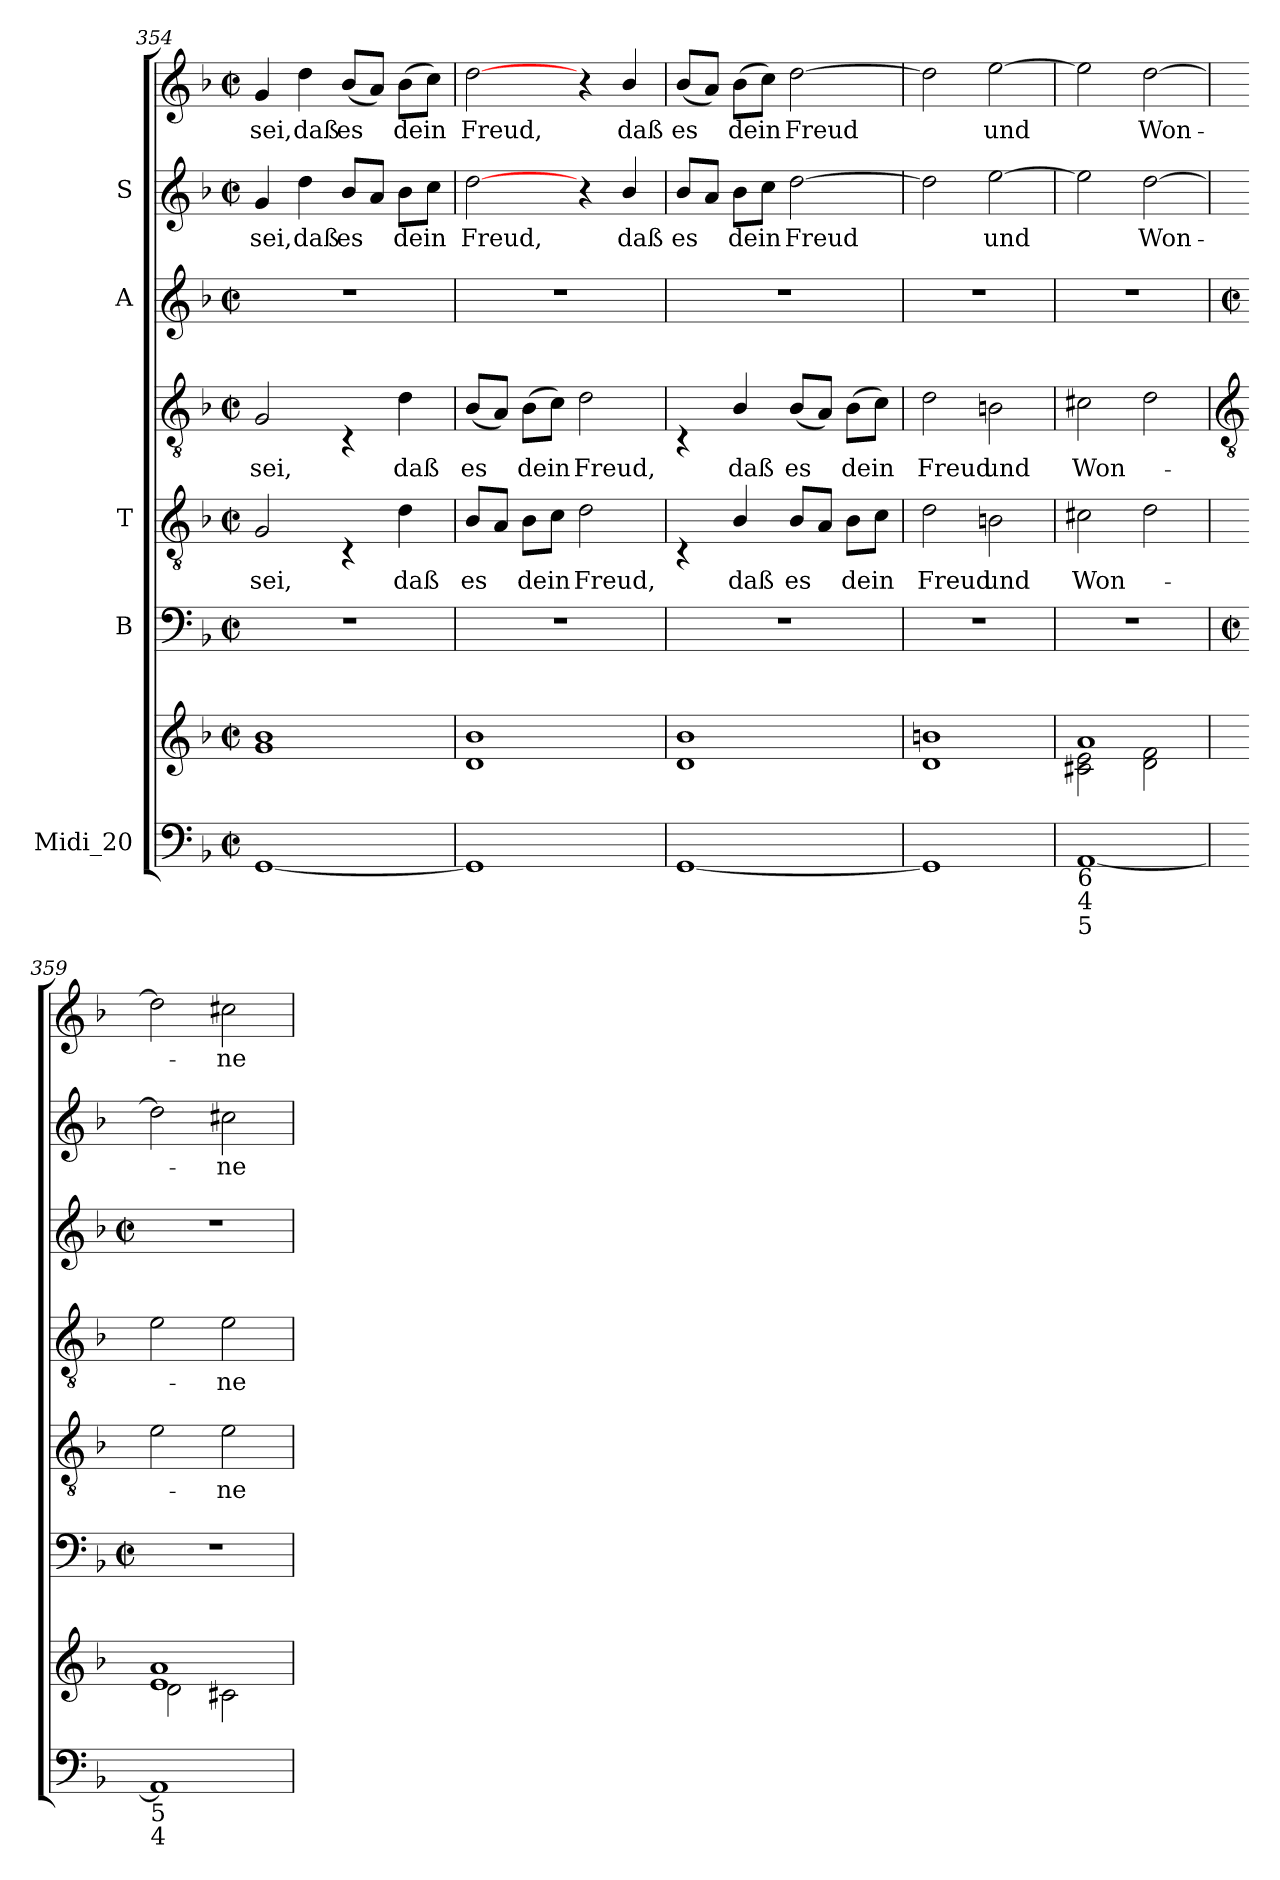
**kern	**kern	**kern	**kern	**text	**kern	**text	**kern	**kern	**text	**kern	**text
*part5	*part5	*part4	*part3	*part3	*part3	*part3	*part2	*part1	*part1	*part1	*part1
*staff8	*staff7	*staff6	*staff5	*staff5	*staff4	*staff4	*staff3	*staff2	*staff2	*staff1	*staff1
*I"Midi_20	*	*I"B	*I"T	*	*	*	*I"A	*I"S	*	*	*
!!LO:LB:g=z
*clefF4	*clefG2	*clefF4	*clefGv2	*	*clefGv2	*	*clefG2	*clefG2	*	*clefG2	*
*k[b-]	*k[b-]	*k[b-]	*k[b-]	*	*k[b-]	*	*k[b-]	*k[b-]	*	*k[b-]	*
*F:	*F:	*F:	*F:	*	*F:	*	*F:	*F:	*	*F:	*
*M2/2	*M2/2	*M2/2	*M2/2	*	*M2/2	*	*M2/2	*M2/2	*	*M2/2	*
*met(c|)	*met(c|)	*met(c|)	*met(c|)	*	*met(c|)	*	*met(c|)	*met(c|)	*	*met(c|)	*
=354	=354	=354	=354	=354	=354	=354	=354	=354	=354	=354	=354
*	*^	*	*	*	*	*	*	*	*	*	*
!	!	!	!	!	!LO:LY:b	!	!LO:LY:b	!	!	!LO:LY:b	!	!LO:LY:b
[1GG	1g 1b-	1ryy	1r	2G	sei,	2G	sei,	1r	4g	sei,	4g	sei,
!	!	!	!	!	!	!	!	!	!	!LO:LY:b	!	!LO:LY:b
.	.	.	.	.	.	.	.	.	4dd	daß	4dd	daß
!	!	!	!	!	!	!	!	!	!	!LO:LY:b	!	!LO:LY:b
.	.	.	.	4rBB	.	4rBB	.	.	8b-L	es	(<8b-L	es
.	.	.	.	.	.	.	.	.	8aJ	.	8aJ)	.
!	!	!	!	!	!LO:LY:b	!	!LO:LY:b	!	!	!LO:LY:b	!	!LO:LY:b
.	.	.	.	4d	daß	4d	daß	.	8b-L	dein	(>8b-L	dein
.	.	.	.	.	.	.	.	.	8ccJ	.	8ccJ)	.
=355	=355	=355	=355	=355	=355	=355	=355	=355	=355	=355	=355	=355
!	!	!	!	!	!LO:LY:b	!	!LO:LY:b	!	!	!LO:LY:b	!	!LO:LY:b
1GG]	1d 1b-	1ryy	1r	8B-L	es	(<8B-L	es	1r	[2dd	Freud,	[2dd	Freud,
.	.	.	.	8AJ	.	8AJ)	.	.	.	.	.	.
!	!	!	!	!	!LO:LY:b	!	!LO:LY:b	!	!	!	!	!
.	.	.	.	8B-L	dein	(>8B-L	dein	.	.	.	.	.
.	.	.	.	8cJ	.	8cJ)	.	.	.	.	.	.
!	!	!	!	!	!LO:LY:b	!	!LO:LY:b	!	!	!	!	!
.	.	.	.	2d	Freud,	2d	Freud,	.	4r	.	4r	.
!	!	!	!	!	!	!	!	!	!	!LO:LY:b	!	!LO:LY:b
.	.	.	.	.	.	.	.	.	4b-/	daß	4b-/	daß
=356	=356	=356	=356	=356	=356	=356	=356	=356	=356	=356	=356	=356
!	!	!	!	!	!	!	!	!	!	!LO:LY:b	!	!LO:LY:b
[1GG	1d 1b-	1ryy	1r	4rBB	.	4rBB	.	1r	8b-L	es	(<8b-L	es
.	.	.	.	.	.	.	.	.	8aJ	.	8aJ)	.
!	!	!	!	!	!LO:LY:b	!	!LO:LY:b	!	!	!LO:LY:b	!	!LO:LY:b
.	.	.	.	4B-/	daß	4B-/	daß	.	8b-L	dein	(>8b-L	dein
.	.	.	.	.	.	.	.	.	8ccJ	.	8ccJ)	.
!	!	!	!	!	!LO:LY:b	!	!LO:LY:b	!	!	!LO:LY:b	!	!LO:LY:b
.	.	.	.	8B-L	es	(<8B-L	es	.	[2dd	Freud	[2dd	Freud
.	.	.	.	8AJ	.	8AJ)	.	.	.	.	.	.
!	!	!	!	!	!LO:LY:b	!	!LO:LY:b	!	!	!	!	!
.	.	.	.	8B-L	dein	(>8B-L	dein	.	.	.	.	.
.	.	.	.	8cJ	.	8cJ)	.	.	.	.	.	.
=357	=357	=357	=357	=357	=357	=357	=357	=357	=357	=357	=357	=357
!	!	!	!	!	!LO:LY:b	!	!LO:LY:b	!	!	!	!	!
1GG]	1d 1bn	1ryy	1r	2d	Freud	2d	Freud	1r	2dd]	.	2dd]	.
!	!	!	!	!	!LO:LY:b	!	!LO:LY:b	!	!	!LO:LY:b	!	!LO:LY:b
.	.	.	.	2Bn	und	2Bn	und	.	[2ee	und	[2ee	und
=358	=358	=358	=358	=358	=358	=358	=358	=358	=358	=358	=358	=358
!LO:TX:b:t=6\n4	!	!	!	!	!	!	!	!	!	!	!	!
!LO:TX:b:t=5	!	!	!	!	!	!	!	!	!	!	!	!
!	!	!	!	!	!LO:LY:b	!	!LO:LY:b	!	!	!	!	!
[1AA	1a	2c#X\ 2e\	1r	2c#X	Won-	2c#X	Won-	1r	2ee]	.	2ee]	.
!	!	!	!	!	!	!	!	!	!	!LO:LY:b	!	!LO:LY:b
.	.	2d\ 2f\	.	2d	.	2d	.	.	[2dd	Won-	[2dd	Won-
!!LO:LB:g=z
=359	=359	=359	=359	=359	=359	=359	=359	=359	=359	=359	=359	=359
*	*	*	*	*	*	*clefGv2	*	*	*	*	*	*
*	*	*	*M2/2	*	*	*	*	*M2/2	*	*	*	*
*	*	*	*met(c|)	*	*	*	*	*met(c|)	*	*	*	*
!LO:TX:b:t=5\n4	!	!	!	!	!	!	!	!	!	!	!	!
1AA]	1e 1a	2d\	1r	2e	.	2e	.	1r	2dd]	.	2dd]	.
!	!	!	!	!	!LO:LY:b	!	!LO:LY:b	!	!	!LO:LY:b	!	!LO:LY:b
.	.	2c#X\	.	2e	ne	2e	ne	.	2cc#X	ne	2cc#X	ne
*	*v	*v	*	*	*	*	*	*	*	*	*	*
=	=	=	=	=	=	=	=	=	=	=	=
*-	*-	*-	*-	*-	*-	*-	*-	*-	*-	*-	*-
